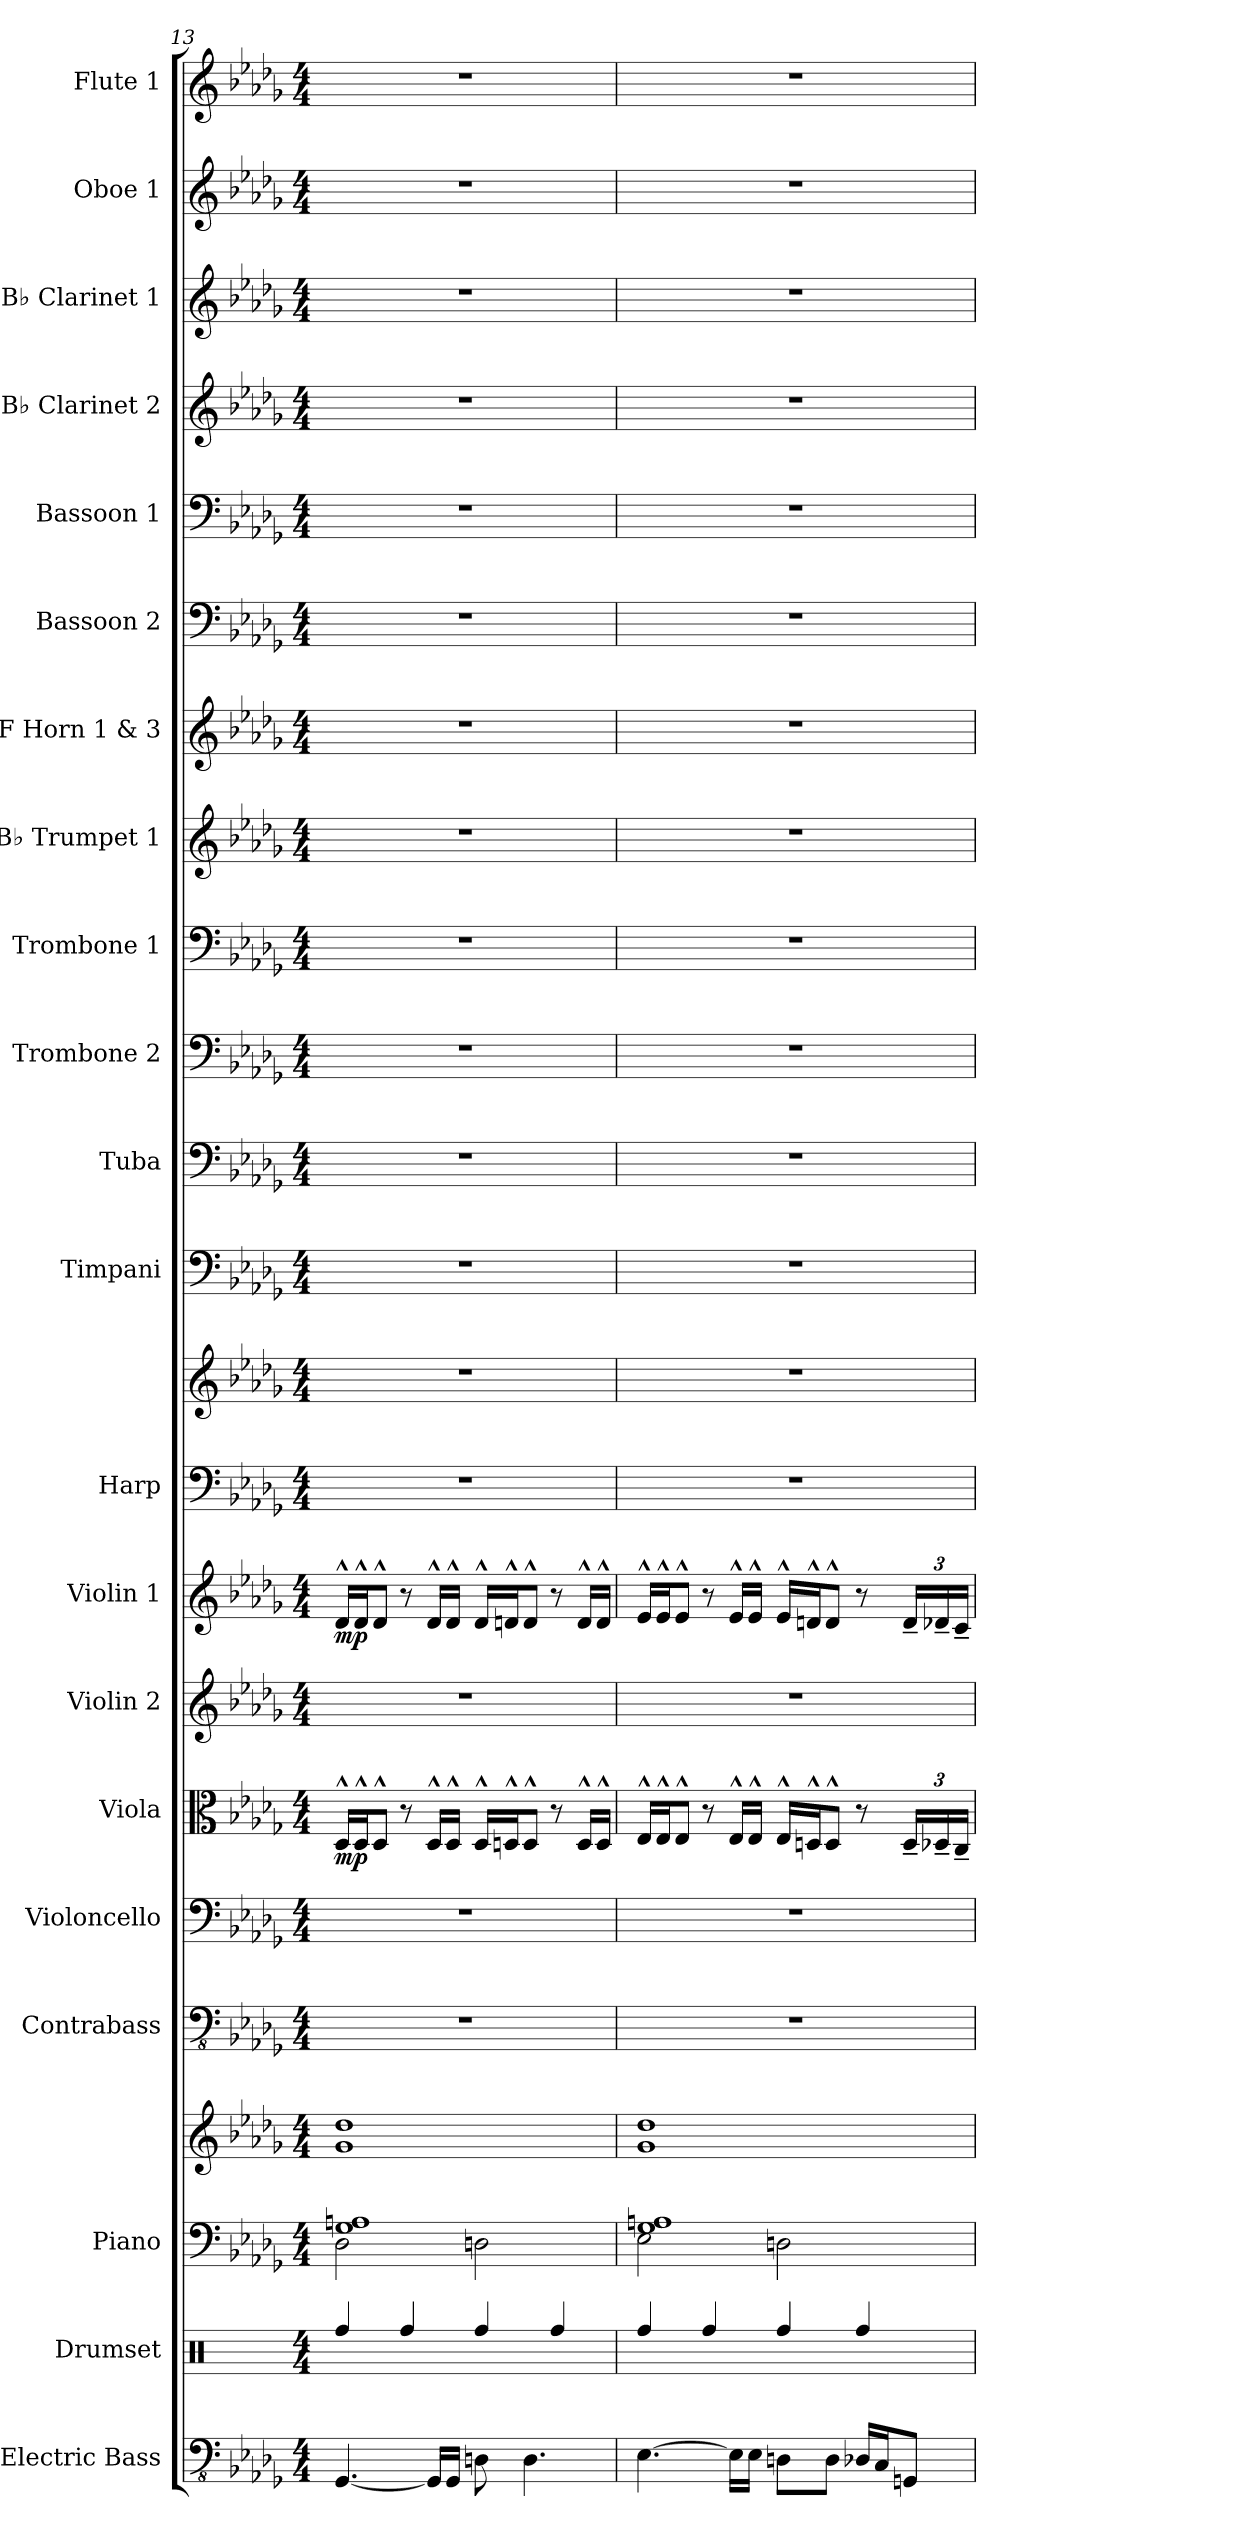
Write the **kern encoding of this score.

**kern	**kern	**kern	**kern	**kern	**kern	**kern	**dynam	**kern	**kern	**dynam	**kern	**kern	**kern	**kern	**kern	**kern	**kern	**kern	**kern	**kern	**kern	**kern	**kern	**kern
*part21	*part20	*part19	*part19	*part18	*part17	*part16	*part16	*part15	*part14	*part14	*part13	*part13	*part12	*part11	*part10	*part9	*part8	*part7	*part6	*part5	*part4	*part3	*part2	*part1
*staff23	*staff22	*staff21	*staff20	*staff19	*staff18	*staff17	*staff17	*staff16	*staff15	*staff15	*staff14	*staff13	*staff12	*staff11	*staff10	*staff9	*staff8	*staff7	*staff6	*staff5	*staff4	*staff3	*staff2	*staff1
*I"Electric Bass	*I"Drumset	*I"Piano	*	*I"Contrabass	*I"Violoncello	*I"Viola	*	*I"Violin 2	*I"Violin 1	*	*I"Harp	*	*I"Timpani	*I"Tuba	*I"Trombone 2	*I"Trombone 1	*I"B♭ Trumpet 1	*I"F Horn 1 &amp; 3	*I"Bassoon 2	*I"Bassoon 1	*I"B♭ Clarinet 2	*I"B♭ Clarinet 1	*I"Oboe 1	*I"Flute 1
*I'El. B.	*I'Drs.	*I'Pno.	*	*I'Cb.	*I'Vc.	*I'Vla.	*	*I'Vln. 2	*I'Vln. 1	*	*I'Hrp.	*	*I'Timp.	*I'Tba.	*I'Tbn. 2	*I'Tbn. 1	*I'B♭ Tpt. 1	*I'F Hn. 1 3	*I'Bsn. 2	*I'Bsn. 1	*I'B♭ Cl. 2	*I'B♭ Cl. 1	*I'Ob. 1	*I'Fl. 1
!!LO:PB:g=z
*clefFv4	*clefX	*clefF4	*clefG2	*clefFv4	*clefF4	*clefC3	*	*clefG2	*clefG2	*	*clefF4	*clefG2	*clefF4	*clefF4	*clefF4	*clefF4	*clefG2	*clefG2	*clefF4	*clefF4	*clefG2	*clefG2	*clefG2	*clefG2
*	*	*	*	*ITrd7c12	*	*	*	*	*	*	*	*	*	*	*	*	*ITrd1c2	*ITrd4c7	*	*	*ITrd1c2	*ITrd1c2	*	*
*k[b-e-a-d-g-]	*k[]	*k[b-e-a-d-g-]	*k[b-e-a-d-g-]	*k[b-e-a-d-g-]	*k[b-e-a-d-g-]	*k[b-e-a-d-g-]	*	*k[b-e-a-d-g-]	*k[b-e-a-d-g-]	*	*k[b-e-a-d-g-]	*k[b-e-a-d-g-]	*k[b-e-a-d-g-]	*k[b-e-a-d-g-]	*k[b-e-a-d-g-]	*k[b-e-a-d-g-]	*k[b-e-a-d-g-c-f-]	*k[b-e-a-d-g-c-]	*k[b-e-a-d-g-]	*k[b-e-a-d-g-]	*k[b-e-a-d-g-c-f-]	*k[b-e-a-d-g-c-f-]	*k[b-e-a-d-g-]	*k[b-e-a-d-g-]
*M4/4	*M4/4	*M4/4	*M4/4	*M4/4	*M4/4	*M4/4	*	*M4/4	*M4/4	*	*M4/4	*M4/4	*M4/4	*M4/4	*M4/4	*M4/4	*M4/4	*M4/4	*M4/4	*M4/4	*M4/4	*M4/4	*M4/4	*M4/4
=13	=13	=13	=13	=13	=13	=13	=13	=13	=13	=13	=13	=13	=13	=13	=13	=13	=13	=13	=13	=13	=13	=13	=13	=13
*	*	*^	*	*	*	*	*	*	*	*	*	*	*	*	*	*	*	*	*	*	*	*	*	*
!	!	!	!	!	!	!	!	!LO:DY:b	!	!	!LO:DY:b	!	!	!	!	!	!	!	!	!	!	!	!	!	!
[4.GGG-/	4Rff/	1G- 1An	2D-\	1g- 1dd-	1r	1r	16D-^^/LL	mp	1r	16d-^^/LL	mp	1r	1r	1r	1r	1r	1r	1r	1r	1r	1r	1r	1r	1r	1r
.	.	.	.	.	.	.	16D-^^/J	.	.	16d-^^/J	.	.	.	.	.	.	.	.	.	.	.	.	.	.	.
.	.	.	.	.	.	.	8D-^^/J	.	.	8d-^^/J	.	.	.	.	.	.	.	.	.	.	.	.	.	.	.
.	4Rff/	.	.	.	.	.	8r	.	.	8r	.	.	.	.	.	.	.	.	.	.	.	.	.	.	.
16GGG-/LL]	.	.	.	.	.	.	16D-^^/LL	.	.	16d-^^/LL	.	.	.	.	.	.	.	.	.	.	.	.	.	.	.
16GGG-/JJ	.	.	.	.	.	.	16D-^^/JJ	.	.	16d-^^/JJ	.	.	.	.	.	.	.	.	.	.	.	.	.	.	.
8DDn\	4Rff/	.	2Dn\	.	.	.	16D-^^/LL	.	.	16d-^^/LL	.	.	.	.	.	.	.	.	.	.	.	.	.	.	.
.	.	.	.	.	.	.	16Dn^^/J	.	.	16dn^^/J	.	.	.	.	.	.	.	.	.	.	.	.	.	.	.
4.DD\	.	.	.	.	.	.	8D^^/J	.	.	8d^^/J	.	.	.	.	.	.	.	.	.	.	.	.	.	.	.
.	4Rff/	.	.	.	.	.	8r	.	.	8r	.	.	.	.	.	.	.	.	.	.	.	.	.	.	.
.	.	.	.	.	.	.	16D^^/LL	.	.	16d^^/LL	.	.	.	.	.	.	.	.	.	.	.	.	.	.	.
.	.	.	.	.	.	.	16D^^/JJ	.	.	16d^^/JJ	.	.	.	.	.	.	.	.	.	.	.	.	.	.	.
=14	=14	=14	=14	=14	=14	=14	=14	=14	=14	=14	=14	=14	=14	=14	=14	=14	=14	=14	=14	=14	=14	=14	=14	=14	=14
[4.EE-\	4Rff/	1G- 1An	2E-\	1g- 1dd-	1r	1r	16E-^^/LL	.	1r	16e-^^/LL	.	1r	1r	1r	1r	1r	1r	1r	1r	1r	1r	1r	1r	1r	1r
.	.	.	.	.	.	.	16E-^^/J	.	.	16e-^^/J	.	.	.	.	.	.	.	.	.	.	.	.	.	.	.
.	.	.	.	.	.	.	8E-^^/J	.	.	8e-^^/J	.	.	.	.	.	.	.	.	.	.	.	.	.	.	.
.	4Rff/	.	.	.	.	.	8r	.	.	8r	.	.	.	.	.	.	.	.	.	.	.	.	.	.	.
16EE-\LL]	.	.	.	.	.	.	16E-^^/LL	.	.	16e-^^/LL	.	.	.	.	.	.	.	.	.	.	.	.	.	.	.
16EE-\JJ	.	.	.	.	.	.	16E-^^/JJ	.	.	16e-^^/JJ	.	.	.	.	.	.	.	.	.	.	.	.	.	.	.
8DDn\L	4Rff/	.	2Dn\	.	.	.	16E-^^/LL	.	.	16e-^^/LL	.	.	.	.	.	.	.	.	.	.	.	.	.	.	.
.	.	.	.	.	.	.	16Dn^^/J	.	.	16dn^^/J	.	.	.	.	.	.	.	.	.	.	.	.	.	.	.
8DD\J	.	.	.	.	.	.	8D^^/J	.	.	8d^^/J	.	.	.	.	.	.	.	.	.	.	.	.	.	.	.
16DD-X/LL	4Rff/	.	.	.	.	.	8r	.	.	8r	.	.	.	.	.	.	.	.	.	.	.	.	.	.	.
16CC/J	.	.	.	.	.	.	.	.	.	.	.	.	.	.	.	.	.	.	.	.	.	.	.	.	.
*	*	*	*	*	*	*	*Xbrackettup	*	*	*Xbrackettup	*	*	*	*	*	*	*	*	*	*	*	*	*	*	*
8GGGn/J	.	.	.	.	.	.	24D~/LL	.	.	24d~/LL	.	.	.	.	.	.	.	.	.	.	.	.	.	.	.
.	.	.	.	.	.	.	24D-X~/	.	.	24d-X~/	.	.	.	.	.	.	.	.	.	.	.	.	.	.	.
.	.	.	.	.	.	.	24C~/JJ	.	.	24c~/JJ	.	.	.	.	.	.	.	.	.	.	.	.	.	.	.
*	*	*v	*v	*	*	*	*	*	*	*	*	*	*	*	*	*	*	*	*	*	*	*	*	*	*
=	=	=	=	=	=	=	=	=	=	=	=	=	=	=	=	=	=	=	=	=	=	=	=	=
*-	*-	*-	*-	*-	*-	*-	*-	*-	*-	*-	*-	*-	*-	*-	*-	*-	*-	*-	*-	*-	*-	*-	*-	*-
